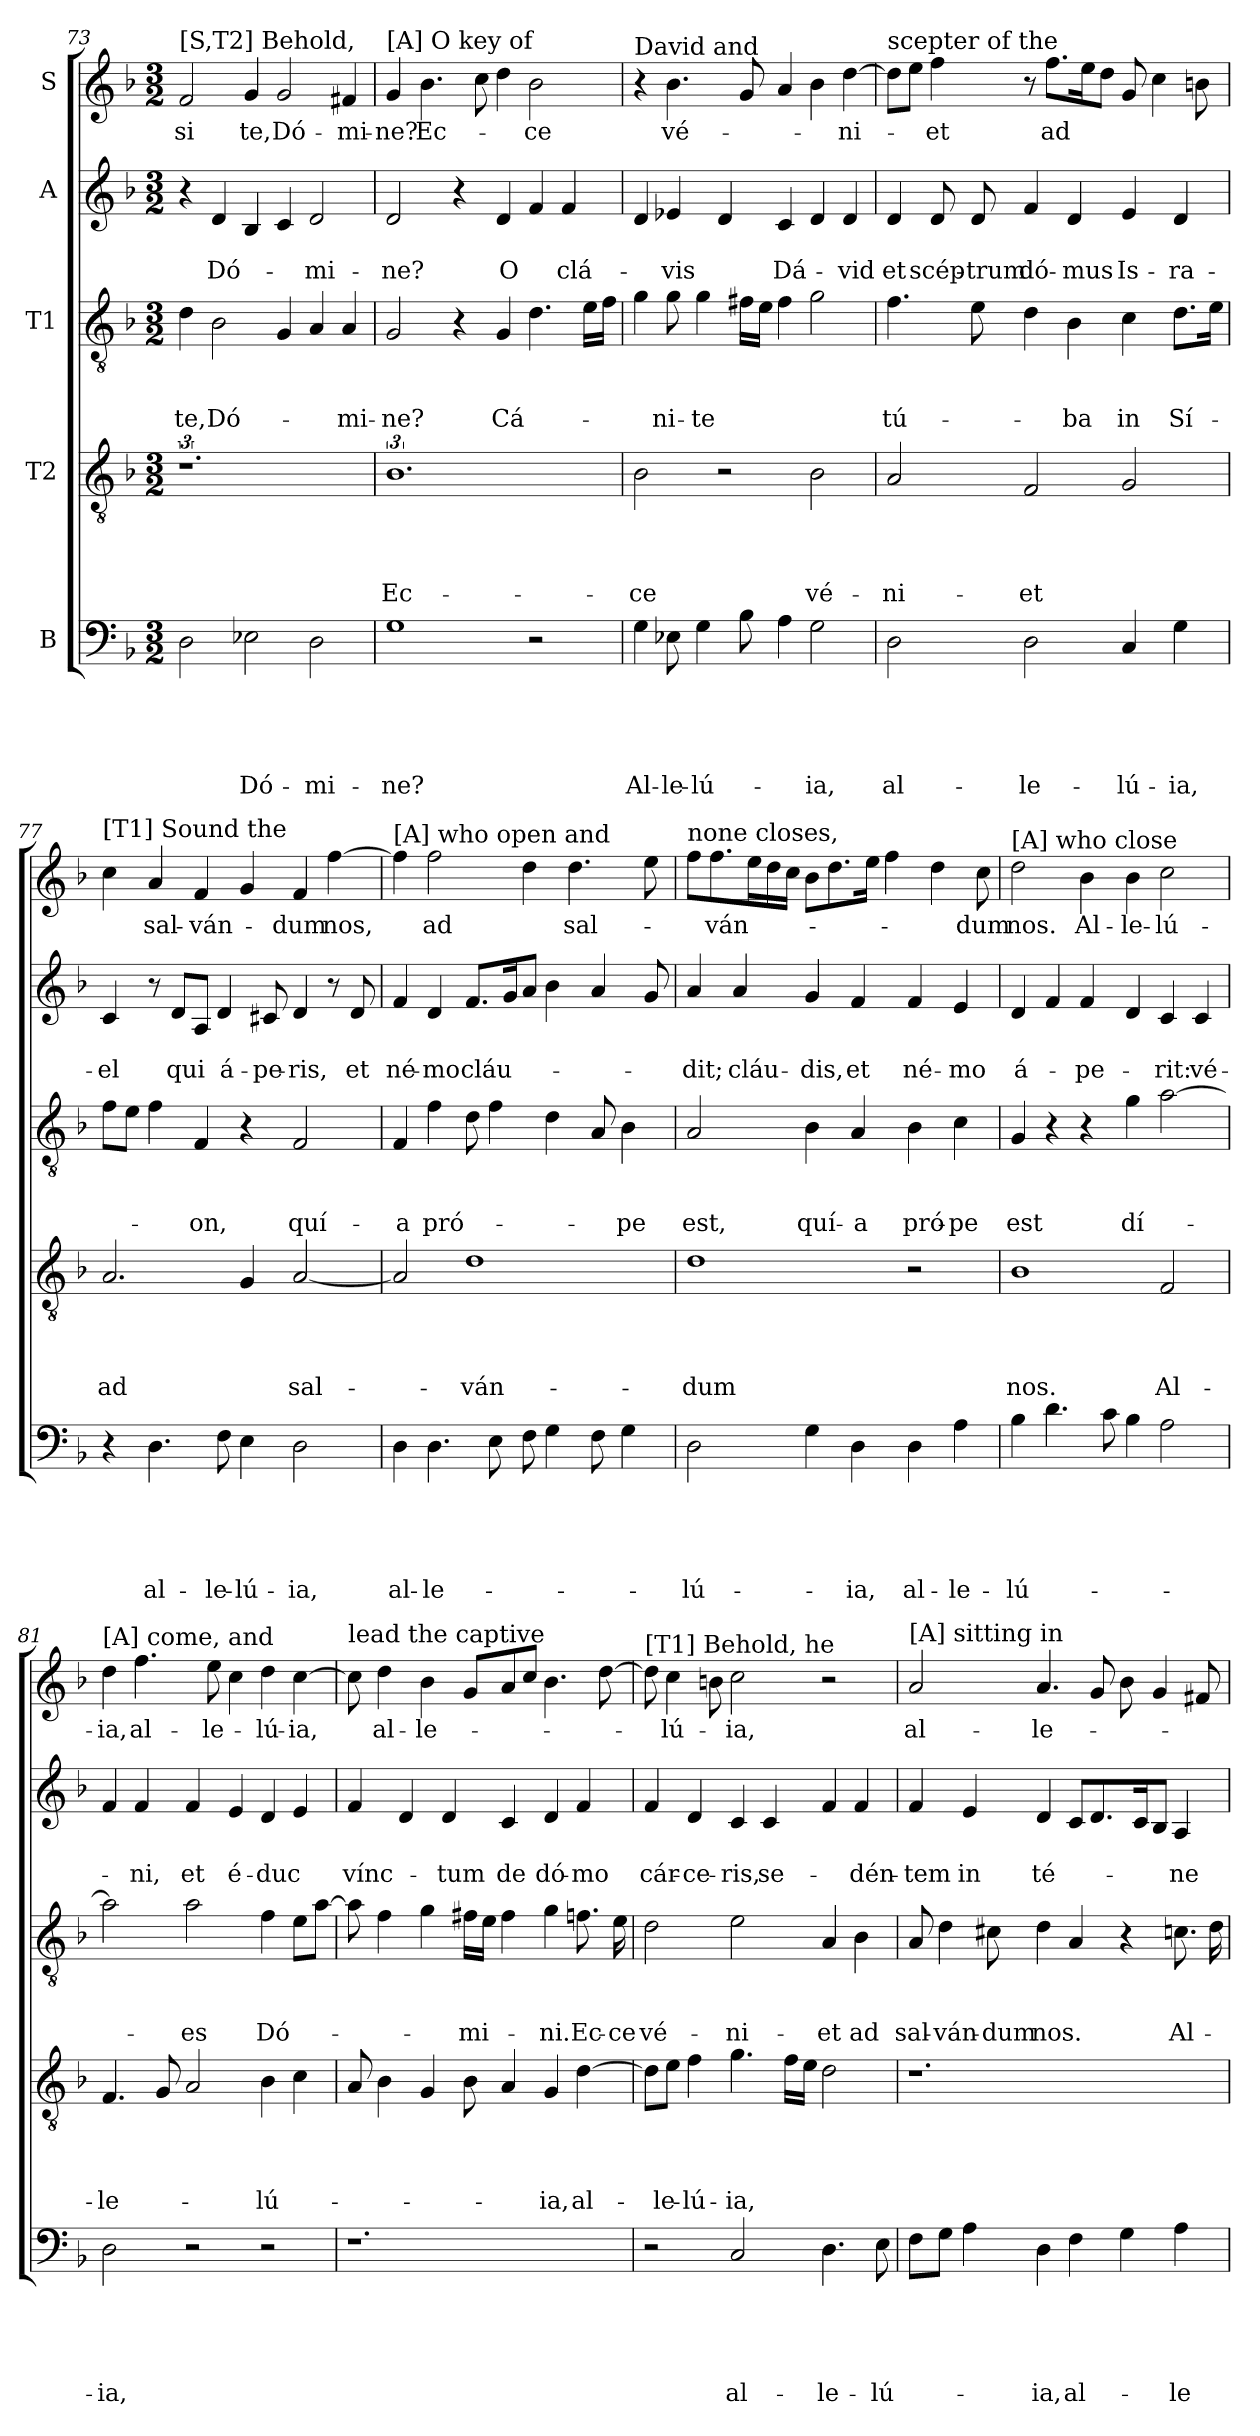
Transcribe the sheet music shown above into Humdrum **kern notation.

**kern	**text	**text	**text	**text	**text	**kern	**text	**text	**text	**text	**kern	**text	**text	**text	**kern	**text	**text	**kern	**text
*part5	*part5	*part5	*part5	*part5	*part5	*part4	*part4	*part4	*part4	*part4	*part3	*part3	*part3	*part3	*part2	*part2	*part2	*part1	*part1
*staff5	*staff5	*staff5	*staff5	*staff5	*staff5	*staff4	*staff4	*staff4	*staff4	*staff4	*staff3	*staff3	*staff3	*staff3	*staff2	*staff2	*staff2	*staff1	*staff1
*I"B	*	*	*	*	*	*I"T2	*	*	*	*	*I"T1	*	*	*	*I"A	*	*	*I"S	*
*clefF4	*	*	*	*	*	*clefGv2	*	*	*	*	*clefGv2	*	*	*	*clefG2	*	*	*clefG2	*
*k[b-]	*	*	*	*	*	*k[b-]	*	*	*	*	*k[b-]	*	*	*	*k[b-]	*	*	*k[b-]	*
*F:	*	*	*	*	*	*F:	*	*	*	*	*F:	*	*	*	*F:	*	*	*F:	*
*M3/2	*	*	*	*	*	*M3/2	*	*	*	*	*M3/2	*	*	*	*M3/2	*	*	*M3/2	*
*Xtuplet	*	*	*	*	*	*	*	*	*	*	*Xtuplet	*	*	*	*	*	*	*	*
=73	=73	=73	=73	=73	=73	=73	=73	=73	=73	=73	=73	=73	=73	=73	=73	=73	=73	=73	=73
!	!	!	!	!	!	!	!	!	!	!	!	!	!	!LO:LY:b	!	!	!	!	!
*	*	*	*	*	*	*	*	*	*	*	*	*	*	*	*Xtuplet	*	*	*Xtuplet	*
!	!	!	!	!	!	!	!	!	!	!	!	!	!	!	!	!	!	!LO:TX:a:t=[S,T2] Behold,	!
!	!	!	!	!	!	!	!	!	!	!	!	!	!	!	!	!	!	!	!LO:LY:b
3D\	.	.	.	.	.	3%2.r	.	.	.	.	6d\	.	.	te,	6r	.	.	3f/	-si
!	!	!	!	!	!	!	!	!	!	!	!	!	!	!LO:LY:b	!	!	!LO:LY:b	!	!
.	.	.	.	.	.	.	.	.	.	.	3B-\	.	.	Dó-	6d/	.	Dó-	.	.
!	!	!	!	!	!LO:LY:b	!	!	!	!	!	!	!	!	!	!	!	!	!	!LO:LY:b
3E-i\	.	.	.	.	Dó-	.	.	.	.	.	.	.	.	.	6B-/	.	.	6g/	te,
!	!	!	!	!	!	!	!	!	!	!	!	!	!	!	!	!	!	!	!LO:LY:b
.	.	.	.	.	.	.	.	.	.	.	6G/	.	.	.	6c/	.	.	3g/	Dó-
!	!	!	!	!	!LO:LY:b	!	!	!	!	!	!	!	!	!	!	!	!LO:LY:b	!	!
3D\	.	.	.	.	-mi-	.	.	.	.	.	6A/	.	.	.	3d/	.	-mi-	.	.
!	!	!	!	!	!	!	!	!	!	!	!	!	!	!LO:LY:b	!	!	!	!	!LO:LY:b
.	.	.	.	.	.	.	.	.	.	.	6A/	.	.	-mi-	.	.	.	6f#i/	-mi-
=74	=74	=74	=74	=74	=74	=74	=74	=74	=74	=74	=74	=74	=74	=74	=74	=74	=74	=74	=74
!	!	!	!	!	!	!	!	!	!	!	!	!	!	!	!	!	!	!LO:TX:a:t=[A] O key of	!
!	!	!	!	!	!LO:LY:b	!	!	!	!	!LO:LY:b	!	!	!	!LO:LY:b	!	!	!LO:LY:b	!	!LO:LY:b
3%2G	.	.	.	.	-ne?	3%2.B-	.	.	.	Ec-	3G/	.	.	-ne?	3d/	.	-ne?	6g/	-ne?
!	!	!	!	!	!	!	!	!	!	!	!	!	!	!	!	!	!	!	!LO:LY:b
.	.	.	.	.	.	.	.	.	.	.	.	.	.	.	.	.	.	6.b-\	Ec-
.	.	.	.	.	.	.	.	.	.	.	6r	.	.	.	6r	.	.	.	.
.	.	.	.	.	.	.	.	.	.	.	.	.	.	.	.	.	.	12cc\	.
!	!	!	!	!	!	!	!	!	!	!	!	!	!	!LO:LY:b	!	!	!LO:LY:b	!	!
.	.	.	.	.	.	.	.	.	.	.	6G/	.	.	Cá-	6d/	.	O	6dd\	.
!	!	!	!	!	!	!	!	!	!	!	!	!	!	!	!	!	!	!	!LO:LY:b
3r	.	.	.	.	.	.	.	.	.	.	6.d\	.	.	.	6f/	.	.	3b-\	-ce
!	!	!	!	!	!	!	!	!	!	!	!	!	!	!	!	!	!LO:LY:b	!	!
.	.	.	.	.	.	.	.	.	.	.	.	.	.	.	6f/	.	clá-	.	.
.	.	.	.	.	.	.	.	.	.	.	24e\LL	.	.	.	.	.	.	.	.
.	.	.	.	.	.	.	.	.	.	.	24f\JJ	.	.	.	.	.	.	.	.
!!LO:PB:g=z
=75	=75	=75	=75	=75	=75	=75	=75	=75	=75	=75	=75	=75	=75	=75	=75	=75	=75	=75	=75
!	!	!	!	!	!LO:LY:b	!	!	!	!	!	!	!	!	!	!	!	!	!	!
*	*	*	*	*	*	*Xtuplet	*	*	*	*	*	*	*	*	*	*	*	*	*
!	!	!	!	!	!	!	!	!	!	!	!	!	!	!	!	!	!	!LO:TX:a:t=David and	!
!	!	!	!	!	!	!	!	!	!	!LO:LY:b	!	!	!	!	!	!	!	!	!
6G\	.	.	.	.	Al-	3B-\	.	.	.	-ce	6g\	.	.	.	6d/	.	.	6r	.
!	!	!	!	!	!LO:LY:b	!	!	!	!	!	!	!	!	!LO:LY:b	!	!	!LO:LY:b	!	!LO:LY:b
12E-X\	.	.	.	.	-le-	.	.	.	.	.	12g\	.	.	-ni-	6e-i/	.	-vis	6.b-\	vé-
!	!	!	!	!	!LO:LY:b	!	!	!	!	!	!	!	!	!LO:LY:b	!	!	!	!	!
6G\	.	.	.	.	-lú-	.	.	.	.	.	6g\	.	.	-te	.	.	.	.	.
.	.	.	.	.	.	3r	.	.	.	.	.	.	.	.	6d/	.	.	.	.
12B-\	.	.	.	.	.	.	.	.	.	.	24f#i\LL	.	.	.	.	.	.	12g/	.
.	.	.	.	.	.	.	.	.	.	.	24e\JJ	.	.	.	.	.	.	.	.
!	!	!	!	!	!	!	!	!	!	!	!	!	!	!	!	!	!LO:LY:b	!	!
6A\	.	.	.	.	.	.	.	.	.	.	6f#i\	.	.	.	6c/	.	Dá-	6a/	.
!	!	!	!	!	!LO:LY:b	!	!	!	!	!LO:LY:b	!	!	!	!	!	!	!	!	!
3G\	.	.	.	.	-ia,	3B-\	.	.	.	vé-	3g\	.	.	.	6d/	.	.	6b-\	.
!	!	!	!	!	!	!	!	!	!	!	!	!	!	!	!	!	!LO:LY:b	!	!LO:LY:b
.	.	.	.	.	.	.	.	.	.	.	.	.	.	.	6d/	.	-vid	[6dd\	-ni-
=76	=76	=76	=76	=76	=76	=76	=76	=76	=76	=76	=76	=76	=76	=76	=76	=76	=76	=76	=76
!	!	!	!	!	!	!	!	!	!	!	!	!	!	!	!	!	!	!LO:TX:a:t=scepter of the	!
!	!	!	!	!	!LO:LY:b	!	!	!	!	!LO:LY:b	!	!	!	!LO:LY:b	!	!	!LO:LY:b	!	!
3D\	.	.	.	.	al-	3A/	.	.	.	-ni-	6.f\	.	.	tú-	6d/	.	et	12dd\L]	.
.	.	.	.	.	.	.	.	.	.	.	.	.	.	.	.	.	.	12ee\J	.
!	!	!	!	!	!	!	!	!	!	!	!	!	!	!	!	!	!LO:LY:b	!	!LO:LY:b
.	.	.	.	.	.	.	.	.	.	.	.	.	.	.	12d/	.	scép-	6ff\	-et
!	!	!	!	!	!	!	!	!	!	!	!	!	!	!	!	!	!LO:LY:b	!	!
.	.	.	.	.	.	.	.	.	.	.	12e\	.	.	.	12d/	.	-trum	.	.
!	!	!	!	!	!LO:LY:b	!	!	!	!	!LO:LY:b	!	!	!	!	!	!	!LO:LY:b	!	!
3D\	.	.	.	.	-le-	3F/	.	.	.	-et	6d\	.	.	.	6f/	.	dó-	12r	.
!	!	!	!	!	!	!	!	!	!	!	!	!	!	!	!	!	!	!	!LO:LY:b
.	.	.	.	.	.	.	.	.	.	.	.	.	.	.	.	.	.	12.ff\L	ad
!	!	!	!	!	!	!	!	!	!	!	!	!	!	!LO:LY:b	!	!	!LO:LY:b	!	!
.	.	.	.	.	.	.	.	.	.	.	6B-\	.	.	-ba	6d/	.	-mus	.	.
.	.	.	.	.	.	.	.	.	.	.	.	.	.	.	.	.	.	24ee\k	.
.	.	.	.	.	.	.	.	.	.	.	.	.	.	.	.	.	.	12dd\J	.
!	!	!	!	!	!LO:LY:b	!	!	!	!	!	!	!	!	!LO:LY:b	!	!	!LO:LY:b	!	!
6C/	.	.	.	.	-lú-	3G/	.	.	.	.	6c\	.	.	in	6e/	.	Is-	12g/	.
.	.	.	.	.	.	.	.	.	.	.	.	.	.	.	.	.	.	6cc\	.
!	!	!	!	!	!LO:LY:b	!	!	!	!	!	!	!	!	!LO:LY:b	!	!	!LO:LY:b	!	!
6G\	.	.	.	.	-ia,	.	.	.	.	.	12.d\L	.	.	Sí-	6d/	.	-ra-	.	.
.	.	.	.	.	.	.	.	.	.	.	.	.	.	.	.	.	.	12bni\	.
.	.	.	.	.	.	.	.	.	.	.	24e\Jk	.	.	.	.	.	.	.	.
=77	=77	=77	=77	=77	=77	=77	=77	=77	=77	=77	=77	=77	=77	=77	=77	=77	=77	=77	=77
!	!	!	!	!	!	!	!	!	!	!	!	!	!	!	!	!	!	!LO:TX:a:t=[T1] Sound the	!
!	!	!	!	!	!	!	!	!	!	!LO:LY:b	!	!	!	!	!	!	!LO:LY:b	!	!
6r	.	.	.	.	.	3.A/	.	.	.	ad	12f\L	.	.	.	6c/	.	-el	6cc\	.
.	.	.	.	.	.	.	.	.	.	.	12e\J	.	.	.	.	.	.	.	.
!	!	!	!	!	!LO:LY:b	!	!	!	!	!	!	!	!	!	!	!	!	!	!LO:LY:b
6.D\	.	.	.	.	al-	.	.	.	.	.	6f\	.	.	.	12r	.	.	6a/	sal-
!	!	!	!	!	!	!	!	!	!	!	!	!	!	!	!	!	!LO:LY:b	!	!
.	.	.	.	.	.	.	.	.	.	.	.	.	.	.	12d/L	.	qui	.	.
!	!	!	!	!	!	!	!	!	!	!	!	!	!	!LO:LY:b	!	!	!	!	!LO:LY:b
.	.	.	.	.	.	.	.	.	.	.	6F/	.	.	-on,	12A/J	.	.	6f/	-ván-
!	!	!	!	!	!LO:LY:b	!	!	!	!	!	!	!	!	!	!	!	!LO:LY:b	!	!
12F\	.	.	.	.	-le-	.	.	.	.	.	.	.	.	.	6d/	.	á-	.	.
!	!	!	!	!	!LO:LY:b	!	!	!	!	!	!	!	!	!	!	!	!	!	!
6E\	.	.	.	.	-lú-	6G/	.	.	.	.	6r	.	.	.	.	.	.	6g/	.
!	!	!	!	!	!	!	!	!	!	!	!	!	!	!	!	!	!LO:LY:b	!	!
.	.	.	.	.	.	.	.	.	.	.	.	.	.	.	12c#i/	.	-pe-	.	.
!	!	!	!	!	!LO:LY:b	!	!	!	!	!LO:LY:b	!	!	!	!LO:LY:b	!	!	!LO:LY:b	!	!LO:LY:b
3D\	.	.	.	.	-ia,	[3A/	.	.	.	sal-	3F/	.	.	quí-	6d/	.	-ris,	6f/	-dum
!	!	!	!	!	!	!	!	!	!	!	!	!	!	!	!	!	!	!	!LO:LY:b
.	.	.	.	.	.	.	.	.	.	.	.	.	.	.	12r	.	.	[6ff\	nos,
!	!	!	!	!	!	!	!	!	!	!	!	!	!	!	!	!	!LO:LY:b	!	!
.	.	.	.	.	.	.	.	.	.	.	.	.	.	.	12d/	.	et	.	.
!!LO:LB:g=z
=78	=78	=78	=78	=78	=78	=78	=78	=78	=78	=78	=78	=78	=78	=78	=78	=78	=78	=78	=78
!	!	!	!	!	!	!	!	!	!	!	!	!	!	!	!	!	!	!LO:TX:a:t=[A] who open and	!
!	!	!	!	!	!LO:LY:b	!	!	!	!	!	!	!	!	!LO:LY:b	!	!	!LO:LY:b	!	!
6D\	.	.	.	.	al-	3A/]	.	.	.	.	6F/	.	.	-a	6f/	.	né-	6ff\]	.
!	!	!	!	!	!LO:LY:b	!	!	!	!	!	!	!	!	!LO:LY:b	!	!	!LO:LY:b	!	!LO:LY:b
6.D\	.	.	.	.	-le-	.	.	.	.	.	6f\	.	.	pró-	6d/	.	-mo	3ff\	ad
!	!	!	!	!	!	!	!	!	!	!LO:LY:b	!	!	!	!	!	!	!LO:LY:b	!	!
.	.	.	.	.	.	3%2d	.	.	.	-ván-	12d\	.	.	.	12.f/L	.	cláu-	.	.
12E\	.	.	.	.	.	.	.	.	.	.	6f\	.	.	.	.	.	.	.	.
.	.	.	.	.	.	.	.	.	.	.	.	.	.	.	24g/k	.	.	.	.
12F\	.	.	.	.	.	.	.	.	.	.	.	.	.	.	12a/J	.	.	6dd\	.
6G\	.	.	.	.	.	.	.	.	.	.	6d\	.	.	.	6b-\	.	.	.	.
!	!	!	!	!	!	!	!	!	!	!	!	!	!	!	!	!	!	!	!LO:LY:b
.	.	.	.	.	.	.	.	.	.	.	.	.	.	.	.	.	.	6.dd\	sal-
12F\	.	.	.	.	.	.	.	.	.	.	12A/	.	.	.	6a/	.	.	.	.
!	!	!	!	!	!	!	!	!	!	!	!	!	!	!LO:LY:b	!	!	!	!	!
6G\	.	.	.	.	.	.	.	.	.	.	6B-\	.	.	-pe	.	.	.	.	.
.	.	.	.	.	.	.	.	.	.	.	.	.	.	.	12g/	.	.	12ee\	.
=79	=79	=79	=79	=79	=79	=79	=79	=79	=79	=79	=79	=79	=79	=79	=79	=79	=79	=79	=79
!	!	!	!	!	!	!	!	!	!	!	!	!	!	!	!	!	!	!LO:TX:a:t=none closes,	!
!	!	!	!	!	!LO:LY:b	!	!	!	!	!LO:LY:b	!	!	!	!LO:LY:b	!	!	!LO:LY:b	!	!
3D\	.	.	.	.	-lú-	3%2d	.	.	.	-dum	3A/	.	.	est,	6a/	.	-dit;	12ff\L	.
!	!	!	!	!	!	!	!	!	!	!	!	!	!	!	!	!	!	!	!LO:LY:b
.	.	.	.	.	.	.	.	.	.	.	.	.	.	.	.	.	.	12.ff\	-ván-
!	!	!	!	!	!	!	!	!	!	!	!	!	!	!	!	!	!LO:LY:b	!	!
.	.	.	.	.	.	.	.	.	.	.	.	.	.	.	6a/	.	cláu-	.	.
.	.	.	.	.	.	.	.	.	.	.	.	.	.	.	.	.	.	24ee\L	.
.	.	.	.	.	.	.	.	.	.	.	.	.	.	.	.	.	.	24dd\	.
.	.	.	.	.	.	.	.	.	.	.	.	.	.	.	.	.	.	24cc\JJ	.
!	!	!	!	!	!	!	!	!	!	!	!	!	!	!LO:LY:b	!	!	!LO:LY:b	!	!
6G\	.	.	.	.	.	.	.	.	.	.	6B-\	.	.	quí-	6g/	.	-dis,	12b-\L	.
.	.	.	.	.	.	.	.	.	.	.	.	.	.	.	.	.	.	12.dd\	.
!	!	!	!	!	!LO:LY:b	!	!	!	!	!	!	!	!	!LO:LY:b	!	!	!LO:LY:b	!	!
6D\	.	.	.	.	-ia,	.	.	.	.	.	6A/	.	.	-a	6f/	.	et	.	.
.	.	.	.	.	.	.	.	.	.	.	.	.	.	.	.	.	.	24ee\Jk	.
.	.	.	.	.	.	.	.	.	.	.	.	.	.	.	.	.	.	6ff\	.
!	!	!	!	!	!LO:LY:b	!	!	!	!	!	!	!	!	!LO:LY:b	!	!	!LO:LY:b	!	!
6D\	.	.	.	.	al-	3r	.	.	.	.	6B-\	.	.	pró-	6f/	.	né-	.	.
.	.	.	.	.	.	.	.	.	.	.	.	.	.	.	.	.	.	6dd\	.
!	!	!	!	!	!LO:LY:b	!	!	!	!	!	!	!	!	!LO:LY:b	!	!	!LO:LY:b	!	!
6A\	.	.	.	.	-le-	.	.	.	.	.	6c\	.	.	-pe	6e/	.	-mo	.	.
!	!	!	!	!	!	!	!	!	!	!	!	!	!	!	!	!	!	!	!LO:LY:b
.	.	.	.	.	.	.	.	.	.	.	.	.	.	.	.	.	.	12cc\	-dum
=80	=80	=80	=80	=80	=80	=80	=80	=80	=80	=80	=80	=80	=80	=80	=80	=80	=80	=80	=80
!	!	!	!	!	!	!	!	!	!	!	!	!	!	!	!	!	!	!LO:TX:a:t=[A] who close	!
!	!	!	!	!	!LO:LY:b	!	!	!	!	!LO:LY:b	!	!	!	!LO:LY:b	!	!	!LO:LY:b	!	!LO:LY:b
6B-\	.	.	.	.	-lú-	3%2B-	.	.	.	nos.	6G/	.	.	est	6d/	.	á-	3dd\	nos.
6.d\	.	.	.	.	.	.	.	.	.	.	6r	.	.	.	6f/	.	.	.	.
!	!	!	!	!	!	!	!	!	!	!	!	!	!	!	!	!	!LO:LY:b	!	!LO:LY:b
.	.	.	.	.	.	.	.	.	.	.	6r	.	.	.	6f/	.	-pe-	6b-\	Al-
12c\	.	.	.	.	.	.	.	.	.	.	.	.	.	.	.	.	.	.	.
!	!	!	!	!	!	!	!	!	!	!	!	!	!	!LO:LY:b	!	!	!	!	!LO:LY:b
6B-\	.	.	.	.	.	.	.	.	.	.	6g\	.	.	dí-	6d/	.	.	6b-\	-le-
!	!	!	!	!	!	!	!	!	!	!LO:LY:b	!	!	!	!	!	!	!LO:LY:b	!	!LO:LY:b
3A\	.	.	.	.	.	3F/	.	.	.	Al-	[3a\	.	.	.	6c/	.	-rit:	3cc\	-lú-
!	!	!	!	!	!	!	!	!	!	!	!	!	!	!	!	!	!LO:LY:b	!	!
.	.	.	.	.	.	.	.	.	.	.	.	.	.	.	6c/	.	vé-	.	.
=81	=81	=81	=81	=81	=81	=81	=81	=81	=81	=81	=81	=81	=81	=81	=81	=81	=81	=81	=81
!	!	!	!	!	!	!	!	!	!	!	!	!	!	!	!	!	!	!LO:TX:a:t=[A] come, and	!
!	!	!	!	!	!LO:LY:b	!	!	!	!	!LO:LY:b	!	!	!	!	!	!	!	!	!LO:LY:b
3D\	.	.	.	.	-ia,	6.F/	.	.	.	-le-	3a\]	.	.	.	6f/	.	.	6dd\	-ia,
!	!	!	!	!	!	!	!	!	!	!	!	!	!	!	!	!	!LO:LY:b	!	!LO:LY:b
.	.	.	.	.	.	.	.	.	.	.	.	.	.	.	6f/	.	-ni,	6.ff\	al-
.	.	.	.	.	.	12G/	.	.	.	.	.	.	.	.	.	.	.	.	.
!	!	!	!	!	!	!	!	!	!	!	!	!	!	!LO:LY:b	!	!	!LO:LY:b	!	!
3r	.	.	.	.	.	3A/	.	.	.	.	3a\	.	.	-es	6f/	.	et	.	.
!	!	!	!	!	!	!	!	!	!	!	!	!	!	!	!	!	!	!	!LO:LY:b
.	.	.	.	.	.	.	.	.	.	.	.	.	.	.	.	.	.	12ee\	-le-
!	!	!	!	!	!	!	!	!	!	!	!	!	!	!	!	!	!LO:LY:b	!	!
.	.	.	.	.	.	.	.	.	.	.	.	.	.	.	6e/	.	é-	6cc\	.
!	!	!	!	!	!	!	!	!	!	!LO:LY:b	!	!	!	!LO:LY:b	!	!	!LO:LY:b	!	!LO:LY:b
3r	.	.	.	.	.	6B-\	.	.	.	-lú-	6f\	.	.	Dó-	6d/	.	-duc	6dd\	-lú-
!	!	!	!	!	!	!	!	!	!	!	!	!	!	!	!	!	!	!	!LO:LY:b
.	.	.	.	.	.	6c\	.	.	.	.	12e\L	.	.	.	6e/	.	.	[6cc\	-ia,
.	.	.	.	.	.	.	.	.	.	.	[12a\J	.	.	.	.	.	.	.	.
!!LO:PB:g=z
=82	=82	=82	=82	=82	=82	=82	=82	=82	=82	=82	=82	=82	=82	=82	=82	=82	=82	=82	=82
!	!	!	!	!	!	!	!	!	!	!	!	!	!	!	!	!	!	!LO:TX:a:t=lead the captive	!
!	!	!	!	!	!	!	!	!	!	!	!	!	!	!	!	!	!LO:LY:b	!	!
3%2.r	.	.	.	.	.	12A/	.	.	.	.	12a\]	.	.	.	6f/	.	vínc-	12cc\]	.
!	!	!	!	!	!	!	!	!	!	!	!	!	!	!	!	!	!	!	!LO:LY:b
.	.	.	.	.	.	6B-\	.	.	.	.	6f\	.	.	.	.	.	.	6dd\	al-
.	.	.	.	.	.	.	.	.	.	.	.	.	.	.	6d/	.	.	.	.
!	!	!	!	!	!	!	!	!	!	!	!	!	!	!	!	!	!	!	!LO:LY:b
.	.	.	.	.	.	6G/	.	.	.	.	6g\	.	.	.	.	.	.	6b-\	-le-
!	!	!	!	!	!	!	!	!	!	!	!	!	!	!	!	!	!LO:LY:b	!	!
.	.	.	.	.	.	.	.	.	.	.	.	.	.	.	6d/	.	-tum	.	.
!	!	!	!	!	!	!	!	!	!	!	!	!	!	!LO:LY:b	!	!	!	!	!
.	.	.	.	.	.	12B-\	.	.	.	.	24f#i\LL	.	.	-mi-	.	.	.	12g/L	.
.	.	.	.	.	.	.	.	.	.	.	24e\JJ	.	.	.	.	.	.	.	.
!	!	!	!	!	!	!	!	!	!	!	!	!	!	!	!	!	!LO:LY:b	!	!
.	.	.	.	.	.	6A/	.	.	.	.	6f#i\	.	.	.	6c/	.	de	12a/	.
.	.	.	.	.	.	.	.	.	.	.	.	.	.	.	.	.	.	12cc/J	.
!	!	!	!	!	!	!	!	!	!	!LO:LY:b	!	!	!	!LO:LY:b	!	!	!LO:LY:b	!	!
.	.	.	.	.	.	6G/	.	.	.	-ia,	6g\	.	.	-ni.	6d/	.	dó-	6.b-\	.
!	!	!	!	!	!	!	!	!	!	!LO:LY:b	!	!	!	!LO:LY:b	!	!	!LO:LY:b	!	!
.	.	.	.	.	.	[6d\	.	.	.	al-	12.fni\	.	.	Ec-	6f/	.	-mo	.	.
.	.	.	.	.	.	.	.	.	.	.	.	.	.	.	.	.	.	[12dd\	.
!	!	!	!	!	!	!	!	!	!	!	!	!	!	!LO:LY:b	!	!	!	!	!
.	.	.	.	.	.	.	.	.	.	.	24e\	.	.	-ce	.	.	.	.	.
=83	=83	=83	=83	=83	=83	=83	=83	=83	=83	=83	=83	=83	=83	=83	=83	=83	=83	=83	=83
!	!	!	!	!	!	!	!	!	!	!	!	!	!	!	!	!	!	!LO:TX:a:t=[T1] Behold, he	!
!	!	!	!	!	!	!	!	!	!	!	!	!	!	!LO:LY:b	!	!	!LO:LY:b	!	!
3r	.	.	.	.	.	12d\L]	.	.	.	.	3d\	.	.	vé-	6f/	.	cár-	12dd\]	.
!	!	!	!	!	!	!	!	!	!	!LO:LY:b	!	!	!	!	!	!	!	!	!LO:LY:b
.	.	.	.	.	.	12e\J	.	.	.	-le-	.	.	.	.	.	.	.	6cc\	-lú-
!	!	!	!	!	!	!	!	!	!	!LO:LY:b	!	!	!	!	!	!	!LO:LY:b	!	!
.	.	.	.	.	.	6f\	.	.	.	-lú-	.	.	.	.	6d/	.	-ce-	.	.
.	.	.	.	.	.	.	.	.	.	.	.	.	.	.	.	.	.	12bni\	.
!	!	!	!	!	!LO:LY:b	!	!	!	!	!LO:LY:b	!	!	!	!LO:LY:b	!	!	!LO:LY:b	!	!LO:LY:b
3C/	.	.	.	.	al-	6.g\	.	.	.	-ia,	3e\	.	.	-ni-	6c/	.	-ris,	3cc\	-ia,
!	!	!	!	!	!	!	!	!	!	!	!	!	!	!	!	!	!LO:LY:b	!	!
.	.	.	.	.	.	.	.	.	.	.	.	.	.	.	6c/	.	se-	.	.
.	.	.	.	.	.	24f\LL	.	.	.	.	.	.	.	.	.	.	.	.	.
.	.	.	.	.	.	24e\JJ	.	.	.	.	.	.	.	.	.	.	.	.	.
!	!	!	!	!	!LO:LY:b	!	!	!	!	!	!	!	!	!LO:LY:b	!	!	!	!	!
6.D\	.	.	.	.	-le-	3d\	.	.	.	.	6A/	.	.	-et	6f/	.	.	3r	.
!	!	!	!	!	!	!	!	!	!	!	!	!	!	!LO:LY:b	!	!	!LO:LY:b	!	!
.	.	.	.	.	.	.	.	.	.	.	6B-\	.	.	ad	6f/	.	-dén-	.	.
!	!	!	!	!	!LO:LY:b	!	!	!	!	!	!	!	!	!	!	!	!	!	!
12E\	.	.	.	.	-lú-	.	.	.	.	.	.	.	.	.	.	.	.	.	.
=84	=84	=84	=84	=84	=84	=84	=84	=84	=84	=84	=84	=84	=84	=84	=84	=84	=84	=84	=84
!	!	!	!	!	!	!	!	!	!	!	!	!	!	!	!	!	!	!LO:TX:a:t=[A] sitting in	!
!	!	!	!	!	!	!	!	!	!	!	!	!	!	!LO:LY:b	!	!	!LO:LY:b	!	!LO:LY:b
12F\L	.	.	.	.	.	3%2.r	.	.	.	.	12A/	.	.	sal-	6f/	.	-tem	3a/	al-
!	!	!	!	!	!	!	!	!	!	!	!	!	!	!LO:LY:b	!	!	!	!	!
12G\J	.	.	.	.	.	.	.	.	.	.	6d\	.	.	-ván-	.	.	.	.	.
!	!	!	!	!	!	!	!	!	!	!	!	!	!	!	!	!	!LO:LY:b	!	!
6A\	.	.	.	.	.	.	.	.	.	.	.	.	.	.	6e/	.	in	.	.
!	!	!	!	!	!	!	!	!	!	!	!	!	!	!LO:LY:b	!	!	!	!	!
.	.	.	.	.	.	.	.	.	.	.	12c#i\	.	.	-dum	.	.	.	.	.
!	!	!	!	!	!LO:LY:b	!	!	!	!	!	!	!	!	!LO:LY:b	!	!	!LO:LY:b	!	!LO:LY:b
6D\	.	.	.	.	-ia,	.	.	.	.	.	6d\	.	.	nos.	6d/	.	té-	6.a/	-le-
!	!	!	!	!	!LO:LY:b	!	!	!	!	!	!	!	!	!	!	!	!	!	!
6F\	.	.	.	.	al-	.	.	.	.	.	6A/	.	.	.	12c/L	.	.	.	.
.	.	.	.	.	.	.	.	.	.	.	.	.	.	.	12.d/	.	.	12g/	.
6G\	.	.	.	.	.	.	.	.	.	.	6r	.	.	.	.	.	.	12b-\	.
.	.	.	.	.	.	.	.	.	.	.	.	.	.	.	24c/k	.	.	.	.
.	.	.	.	.	.	.	.	.	.	.	.	.	.	.	12B-/J	.	.	6g/	.
!	!	!	!	!	!LO:LY:b	!	!	!	!	!	!	!	!	!LO:LY:b	!	!	!LO:LY:b	!	!
6A\	.	.	.	.	-le-	.	.	.	.	.	12.cni\	.	.	Al-	6A/	.	-ne-	.	.
.	.	.	.	.	.	.	.	.	.	.	.	.	.	.	.	.	.	12f#i/	.
.	.	.	.	.	.	.	.	.	.	.	24d\	.	.	.	.	.	.	.	.
=	=	=	=	=	=	=	=	=	=	=	=	=	=	=	=	=	=	=	=
*-	*-	*-	*-	*-	*-	*-	*-	*-	*-	*-	*-	*-	*-	*-	*-	*-	*-	*-	*-
